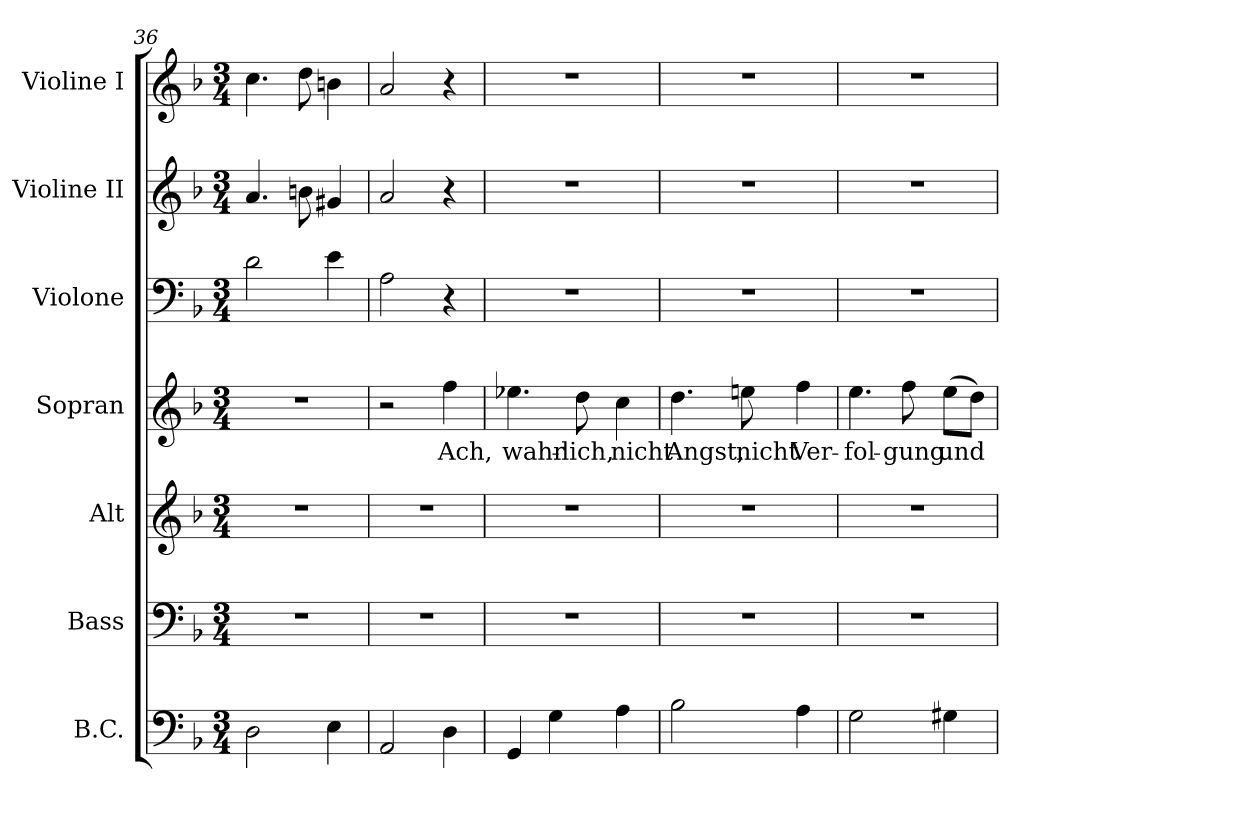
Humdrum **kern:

**kern	**kern	**kern	**kern	**text	**kern	**kern	**kern
*part7	*part6	*part5	*part4	*part4	*part3	*part2	*part1
*staff7	*staff6	*staff5	*staff4	*staff4	*staff3	*staff2	*staff1
*I"B.C.	*I"Bass	*I"Alt	*I"Sopran	*	*I"Violone	*I"Violine II	*I"Violine I
*	*I'B.	*I'A.	*I'S.	*	*	*I'Vln. II	*I'Vln. I
*clefF4	*clefF4	*clefG2	*clefG2	*	*clefF4	*clefG2	*clefG2
*k[b-]	*k[b-]	*k[b-]	*k[b-]	*	*k[b-]	*k[b-]	*k[b-]
*F:	*F:	*F:	*F:	*	*F:	*F:	*F:
*M3/4	*M3/4	*M3/4	*M3/4	*	*M3/4	*M3/4	*M3/4
=36	=36	=36	=36	=36	=36	=36	=36
!	!LO:N:vis=1	!LO:N:vis=1	!LO:N:vis=1	!	!	!	!
2Di\	2.r	2.r	2.r	.	2di\	4.ai/	4.cci\
.	.	.	.	.	.	8bni\	8ddi\
4Ei\	.	.	.	.	4ei\	4g#Xi/	4bni\
=37	=37	=37	=37	=37	=37	=37	=37
!	!LO:N:vis=1	!LO:N:vis=1	!	!	!	!	!
2AAi/	2.r	2.r	2r	.	2Ai\	2ai/	2ai/
!	!	!	!	!LO:LY:b:color=#000000	!	!	!
4Di\	.	.	4ffi\	Ach,	4r	4r	4r
=38	=38	=38	=38	=38	=38	=38	=38
!	!LO:N:vis=1	!LO:N:vis=1	!	!	!	!	!
!	!	!	!	!LO:LY:b:color=#000000	!LO:N:vis=1	!LO:N:vis=1	!LO:N:vis=1
4GGi/	2.r	2.r	4.ee-Xi\	wahr-	2.r	2.r	2.r
4Gi\	.	.	.	.	.	.	.
!	!	!	!	!LO:LY:b:color=#000000	!	!	!
.	.	.	8ddi\	-lich,	.	.	.
!	!	!	!	!LO:LY:b:color=#000000	!	!	!
4Ai\	.	.	4cci\	nicht	.	.	.
=39	=39	=39	=39	=39	=39	=39	=39
!	!LO:N:vis=1	!LO:N:vis=1	!	!	!	!	!
!	!	!	!	!LO:LY:b:color=#000000	!LO:N:vis=1	!LO:N:vis=1	!LO:N:vis=1
2B-i\	2.r	2.r	4.ddi\	Angst,	2.r	2.r	2.r
!	!	!	!	!LO:LY:b:color=#000000	!	!	!
.	.	.	8eeni\	nicht	.	.	.
!	!	!	!	!LO:LY:b:color=#000000	!	!	!
4Ai\	.	.	4ffi\	Ver-	.	.	.
=40	=40	=40	=40	=40	=40	=40	=40
!	!LO:N:vis=1	!LO:N:vis=1	!	!	!	!	!
!	!	!	!	!LO:LY:b:color=#000000	!LO:N:vis=1	!LO:N:vis=1	!LO:N:vis=1
2Gi\	2.r	2.r	4.eei\	-fol-	2.r	2.r	2.r
!	!	!	!	!LO:LY:b:color=#000000	!	!	!
.	.	.	8ffi\	-gung	.	.	.
!	!	!	!	!LO:LY:b:color=#000000	!	!	!
4G#Xi\	.	.	(8eei\L	und	.	.	.
.	.	.	8ddi\J)	.	.	.	.
=	=	=	=	=	=	=	=
*-	*-	*-	*-	*-	*-	*-	*-
